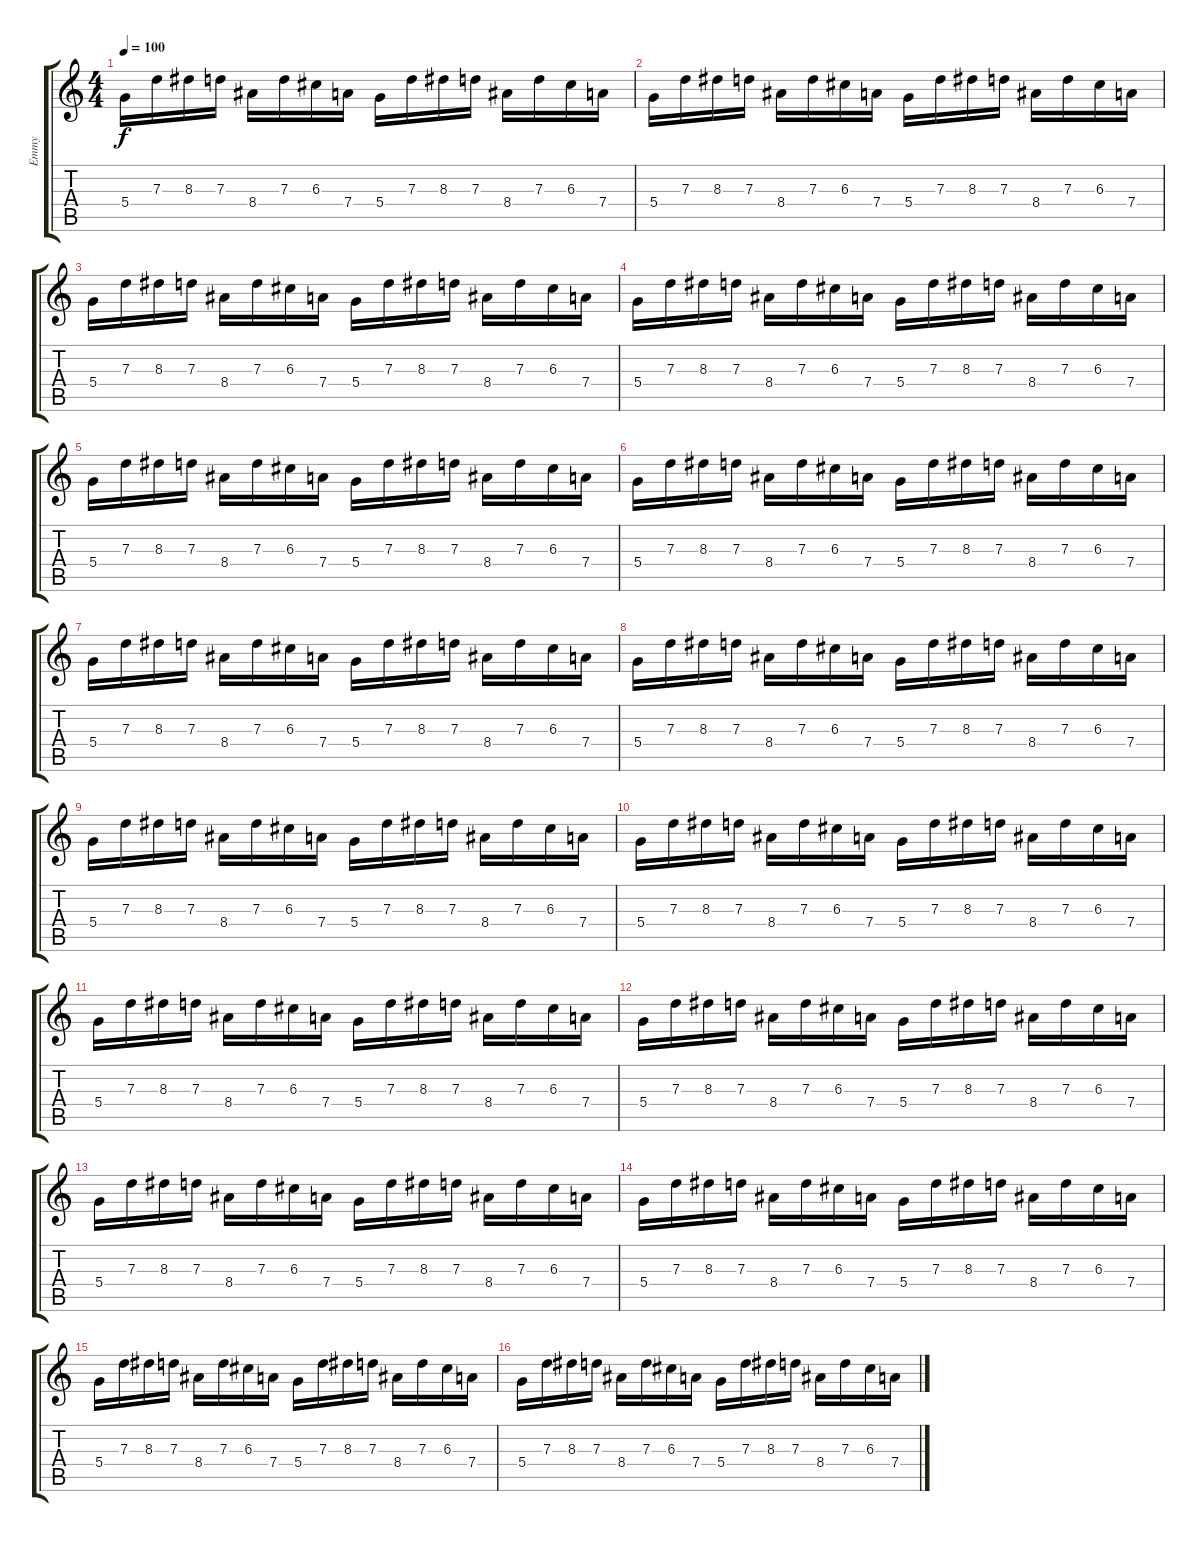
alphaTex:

\track ("Emmy" "Emmy") {instrument distortionguitar}
\staff {score tabs}
\tuning (E4 B3 G3 D3 A2 E2) {hide}
\ts (4 4)
\tempo 100
\clef g2
\ks c
5.4.16{dy f instrument distortionguitar} 7.3.16 8.3.16 7.3.16 8.4.16 7.3.16 6.3.16 7.4.16 5.4.16 7.3.16 8.3.16 7.3.16 8.4.16 7.3.16 6.3.16 7.4.16 |
5.4.16 7.3.16 8.3.16 7.3.16 8.4.16 7.3.16 6.3.16 7.4.16 5.4.16 7.3.16 8.3.16 7.3.16 8.4.16 7.3.16 6.3.16 7.4.16 |
5.4.16 7.3.16 8.3.16 7.3.16 8.4.16 7.3.16 6.3.16 7.4.16 5.4.16 7.3.16 8.3.16 7.3.16 8.4.16 7.3.16 6.3.16 7.4.16 |
5.4.16 7.3.16 8.3.16 7.3.16 8.4.16 7.3.16 6.3.16 7.4.16 5.4.16 7.3.16 8.3.16 7.3.16 8.4.16 7.3.16 6.3.16 7.4.16 |
5.4.16 7.3.16 8.3.16 7.3.16 8.4.16 7.3.16 6.3.16 7.4.16 5.4.16 7.3.16 8.3.16 7.3.16 8.4.16 7.3.16 6.3.16 7.4.16 |
5.4.16 7.3.16 8.3.16 7.3.16 8.4.16 7.3.16 6.3.16 7.4.16 5.4.16 7.3.16 8.3.16 7.3.16 8.4.16 7.3.16 6.3.16 7.4.16 |
5.4.16 7.3.16 8.3.16 7.3.16 8.4.16 7.3.16 6.3.16 7.4.16 5.4.16 7.3.16 8.3.16 7.3.16 8.4.16 7.3.16 6.3.16 7.4.16 |
5.4.16 7.3.16 8.3.16 7.3.16 8.4.16 7.3.16 6.3.16 7.4.16 5.4.16 7.3.16 8.3.16 7.3.16 8.4.16 7.3.16 6.3.16 7.4.16 |
5.4.16 7.3.16 8.3.16 7.3.16 8.4.16 7.3.16 6.3.16 7.4.16 5.4.16 7.3.16 8.3.16 7.3.16 8.4.16 7.3.16 6.3.16 7.4.16 |
5.4.16 7.3.16 8.3.16 7.3.16 8.4.16 7.3.16 6.3.16 7.4.16 5.4.16 7.3.16 8.3.16 7.3.16 8.4.16 7.3.16 6.3.16 7.4.16 |
5.4.16 7.3.16 8.3.16 7.3.16 8.4.16 7.3.16 6.3.16 7.4.16 5.4.16 7.3.16 8.3.16 7.3.16 8.4.16 7.3.16 6.3.16 7.4.16 |
5.4.16 7.3.16 8.3.16 7.3.16 8.4.16 7.3.16 6.3.16 7.4.16 5.4.16 7.3.16 8.3.16 7.3.16 8.4.16 7.3.16 6.3.16 7.4.16 |
5.4.16 7.3.16 8.3.16 7.3.16 8.4.16 7.3.16 6.3.16 7.4.16 5.4.16 7.3.16 8.3.16 7.3.16 8.4.16 7.3.16 6.3.16 7.4.16 |
5.4.16 7.3.16 8.3.16 7.3.16 8.4.16 7.3.16 6.3.16 7.4.16 5.4.16 7.3.16 8.3.16 7.3.16 8.4.16 7.3.16 6.3.16 7.4.16 |
5.4.16 7.3.16 8.3.16 7.3.16 8.4.16 7.3.16 6.3.16 7.4.16 5.4.16 7.3.16 8.3.16 7.3.16 8.4.16 7.3.16 6.3.16 7.4.16 |
5.4.16 7.3.16 8.3.16 7.3.16 8.4.16 7.3.16 6.3.16 7.4.16 5.4.16 7.3.16 8.3.16 7.3.16 8.4.16 7.3.16 6.3.16 7.4.16
